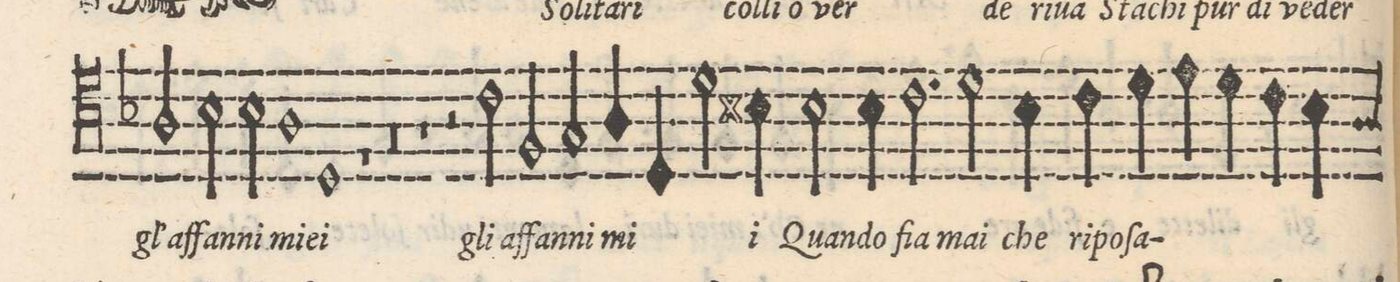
**kern	**text
*I"TENORE 	*
*clefC4	*
*k[b-]	*
*met(C|)	*
*M2/1	*
2A/	gl'af-
=10-	=10-
2B-\	-fan-
2B-\	-ni
1A	mie-
=11-	=11-
1D	-i
1r	.
=12-	=12-
0r	.
=13-	=13-
1r	.
2r	.
2c\	gli af-
=14-	=14-
2F/	-fan-
2G/	-ni
4A\	mi[e]-
4D/	.
2d\	.
=15-	=15-
4Bn\	-i
2B\	Quan-
4B\	-do
2.c\	fia
2d\	mai
=16-	=16-
4B-y\	che
4c\	ri-
4d\	-po-
4e\	-ſa-
4d\	.
4c\	.
4B-\	.
*custos:A	*
=17-	=17-
*-	*-
